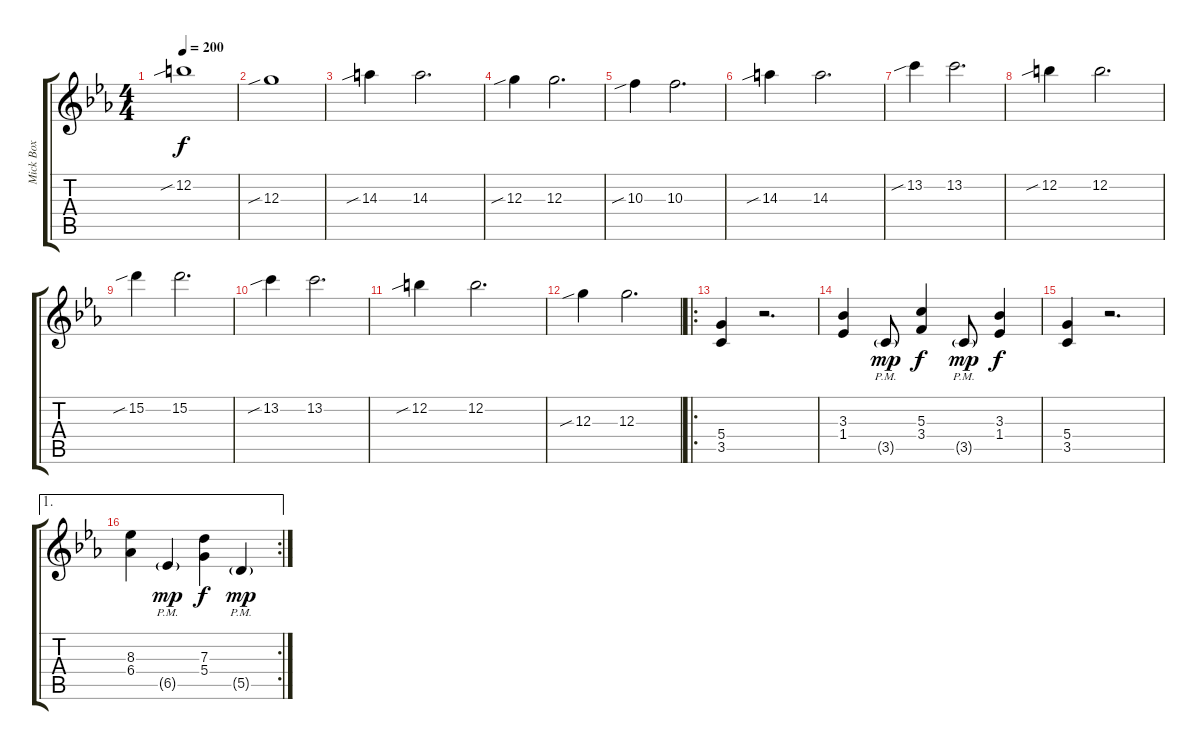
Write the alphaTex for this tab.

\track ("Mick Box" "Mick Box") {instrument overdrivenguitar}
\staff {score tabs}
\tuning (E4 B3 G3 D3 A2 E2) {hide}
\ts (4 4)
\tempo 200
\clef g2
\ks eb
12.2{sib}.1{dy f} |
12.3{sib}.1 |
14.3{sib}.4 14.3.2{d} |
12.3{sib}.4 12.3.2{d} |
10.3{sib}.4 10.3.2{d} |
14.3{sib}.4 14.3.2{d} |
13.2{sib}.4 13.2.2{d} |
12.2{sib}.4 12.2.2{d} |
15.2{sib}.4 15.2.2{d} |
13.2{sib}.4 13.2.2{d} |
12.2{sib}.4 12.2.2{d} |
12.3{sib}.4 12.3.2{d} |
\ro
(5.4 3.5).4 r.2{d} |
(3.3 1.4).4 3.5{g pm}.8{dy mp} (5.3 3.4).4{dy f} 3.5{g pm}.8{dy mp} (3.3 1.4).4{dy f} |
(5.4 3.5).4 r.2{d} |
\ae 1
\rc 2
(8.3 6.4).4 6.5{g pm}.4{dy mp} (7.3 5.4).4{dy f} 5.5{g pm}.4{dy mp}
